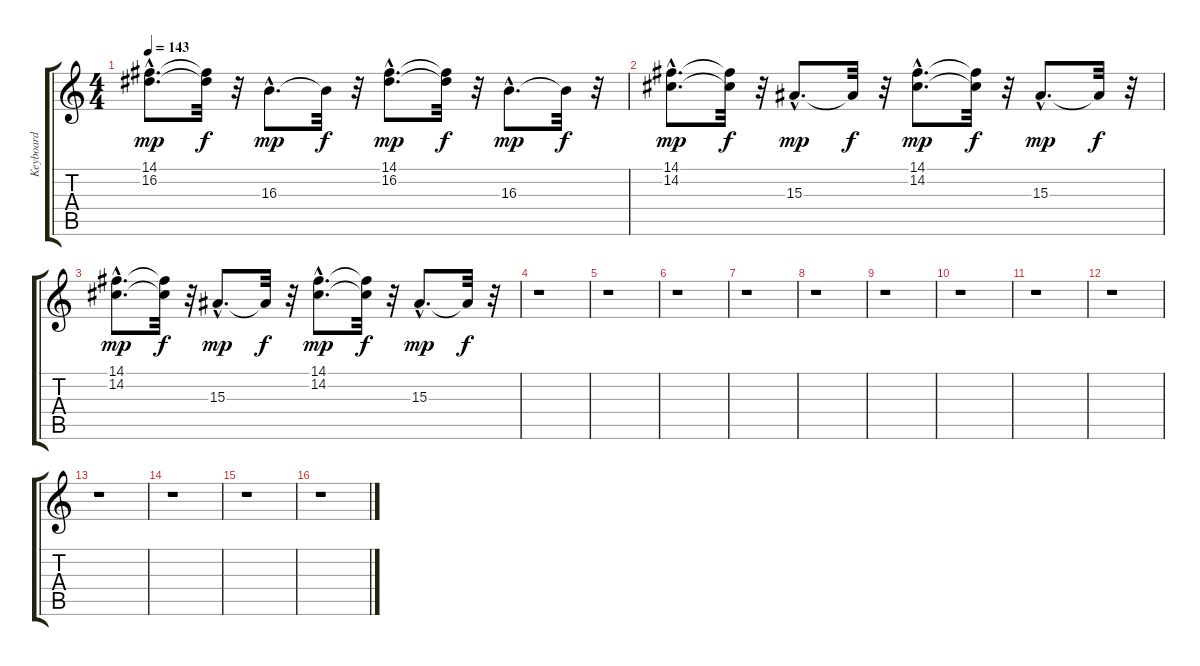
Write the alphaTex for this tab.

\track ("Keyboard" "Keyboard") {instrument honkytonkpiano}
\staff {score tabs}
\tuning (E4 B3 G3 D3 A2 E2) {hide}
\ts (4 4)
\tempo 143
\clef g2
\ks c
(14.1{hac} 16.2{hac}).8{d dy mp} (14.1{t} 16.2{t}).32{dy f} r.32 16.3{hac}.8{d dy mp} 16.3{t}.32{dy f} r.32 (14.1{hac} 16.2{hac}).8{d dy mp} (14.1{t} 16.2{t}).32{dy f} r.32 16.3{hac}.8{d dy mp} 16.3{t}.32{dy f} r.32 |
(14.1{hac} 14.2{hac}).8{d dy mp} (14.1{t} 14.2{t}).32{dy f} r.32 15.3{hac}.8{d dy mp} 15.3{t}.32{dy f} r.32 (14.1{hac} 14.2{hac}).8{d dy mp} (14.1{t} 14.2{t}).32{dy f} r.32 15.3{hac}.8{d dy mp} 15.3{t}.32{dy f} r.32 |
(14.1{hac} 14.2{hac}).8{d dy mp} (14.1{t} 14.2{t}).32{dy f} r.32 15.3{hac}.8{d dy mp} 15.3{t}.32{dy f} r.32 (14.1{hac} 14.2{hac}).8{d dy mp} (14.1{t} 14.2{t}).32{dy f} r.32 15.3{hac}.8{d dy mp} 15.3{t}.32{dy f} r.32 |
r.1 |
r.1 |
r.1 |
r.1 |
r.1 |
r.1 |
r.1 |
r.1 |
r.1 |
r.1 |
r.1 |
r.1 |
r.1
